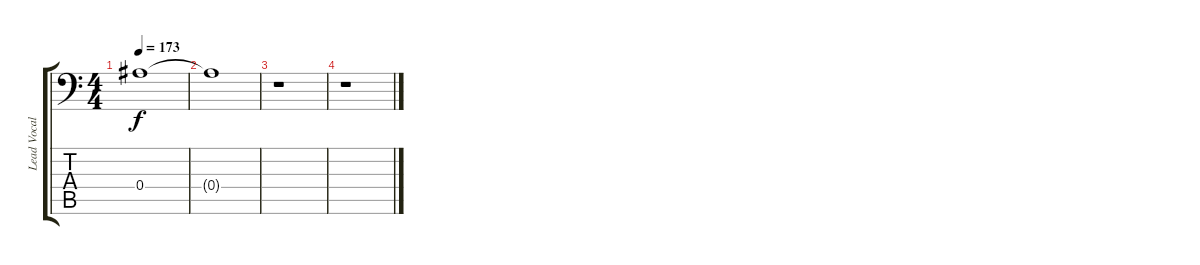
\track ("Lead Vocals (Wayne Static)" "Lead Vocal") {instrument distortionguitar}
\staff {score tabs}
\tuning (C4 G3 Eb3 Bb2 F2 Bb1) {hide}
\ts (4 4)
\tempo 173
\clef f4
\ks c
0.4{t}.1{dy f} |
0.4{t}.1 |
r.1 |
r.1
